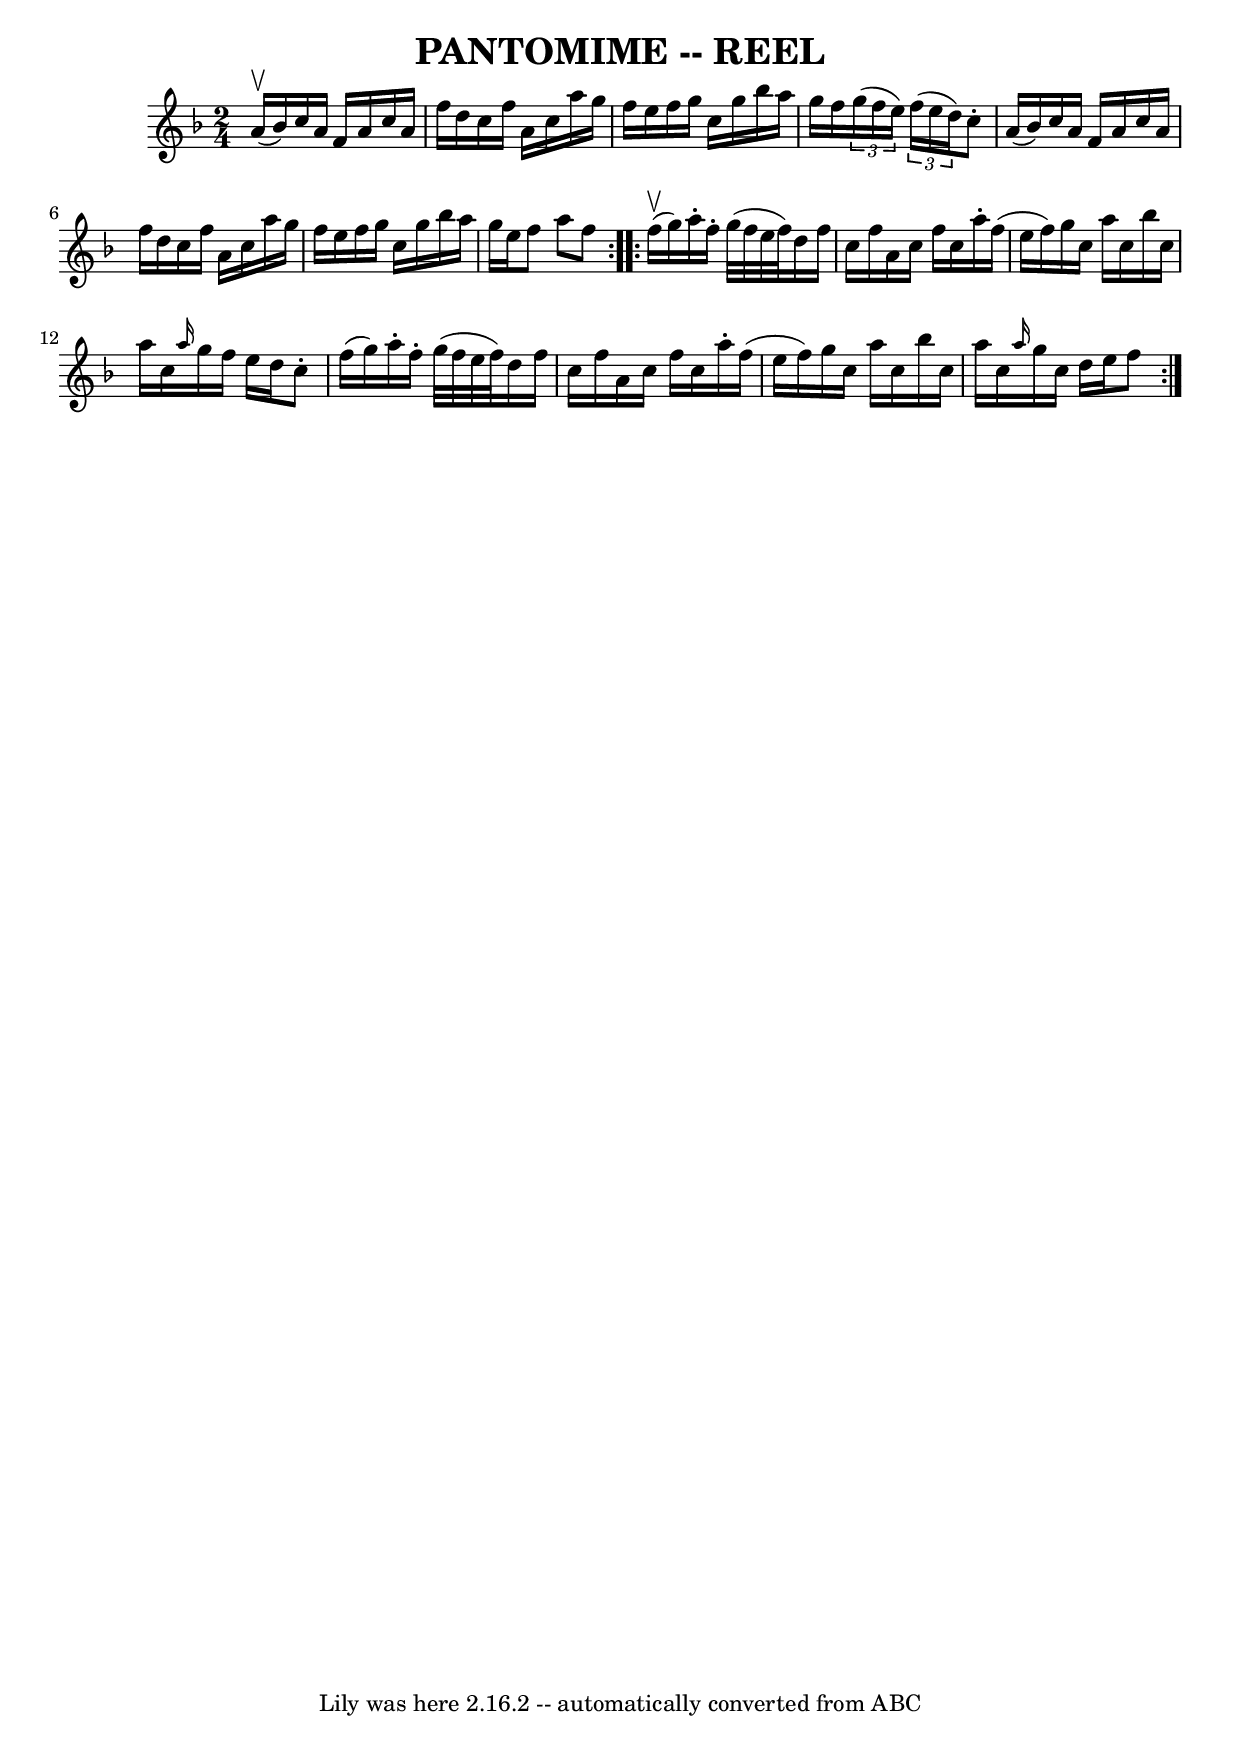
\version "2.16.2"
\include "Mammoth.ily"
\header {
  %% book = "Ryan's Mammoth Collection of Fiddle Tunes"
  crossRefNumber = "1"
  footnotes = ""
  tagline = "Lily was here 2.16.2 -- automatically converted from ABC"
  title = "PANTOMIME -- REEL"

}
voicedefault =  {



  \repeat volta 2 {

    \time 2/4 
    \key f \major a'16 (^\upbow bes'16)   |
    c''16    
    a'16 f'16 a'16 c''16 a'16 f''16 d''16    |
    c''16    
    f''16 a'16 c''16 a''16 g''16 f''16 e''16    |
    f''16  
    g''16 c''16 g''16 bes''16 a''16 g''16 f''16    |
    
    \times 2/3 { g''16 (f''16 e''16) 
	       }   \times 2/3 { f''16 (e''16  
				d''16) 
			      } c''8 -. a'16 (bes'16)   |
    c''16 a'16    
    f'16 a'16 c''16 a'16 f''16 d''16    |
    c''16 f''16    
    a'16 c''16 a''16 g''16 f''16 e''16    |
    f''16 g''16  
    c''16 g''16 bes''16 a''16 g''16 e''16    |
    f''8    
    a''8 f''8    
  }     
  \repeat volta 2 {
    f''16 (^\upbow g''16)   
    |
    a''16 -. f''16 -. g''32 (f''32 e''32 f''32)   
    d''16 f''16 c''16 f''16    |
    a'16 c''16 f''16 c''16  
    a''16 -. f''16 (e''16 f''16)   |
    g''16 c''16 a''16  
    c''16 bes''16 c''16 a''16 c''16    |
    \grace { a''16  
	   }  
    g''16 f''16 e''16 d''16 c''8 -. f''16 (g''16)   |
    
    a''16 -. f''16 -. g''32 (f''32 e''32 f''32) d''16 f''16  
    c''16 f''16    |
    a'16 c''16 f''16 c''16 a''16 -.   
    f''16 (e''16 f''16)   |
    g''16 c''16 a''16 c''16    
    bes''16 c''16 a''16 c''16    |
    \grace { a''16  
	   } g''16    
    c''16 d''16 e''16 f''8    
  }   

}

\score{
  <<

    \context Staff="default"
    {
      \voicedefault 
      
    }

  >>
  \layout {
    
  }
  \midi {
  }

}
